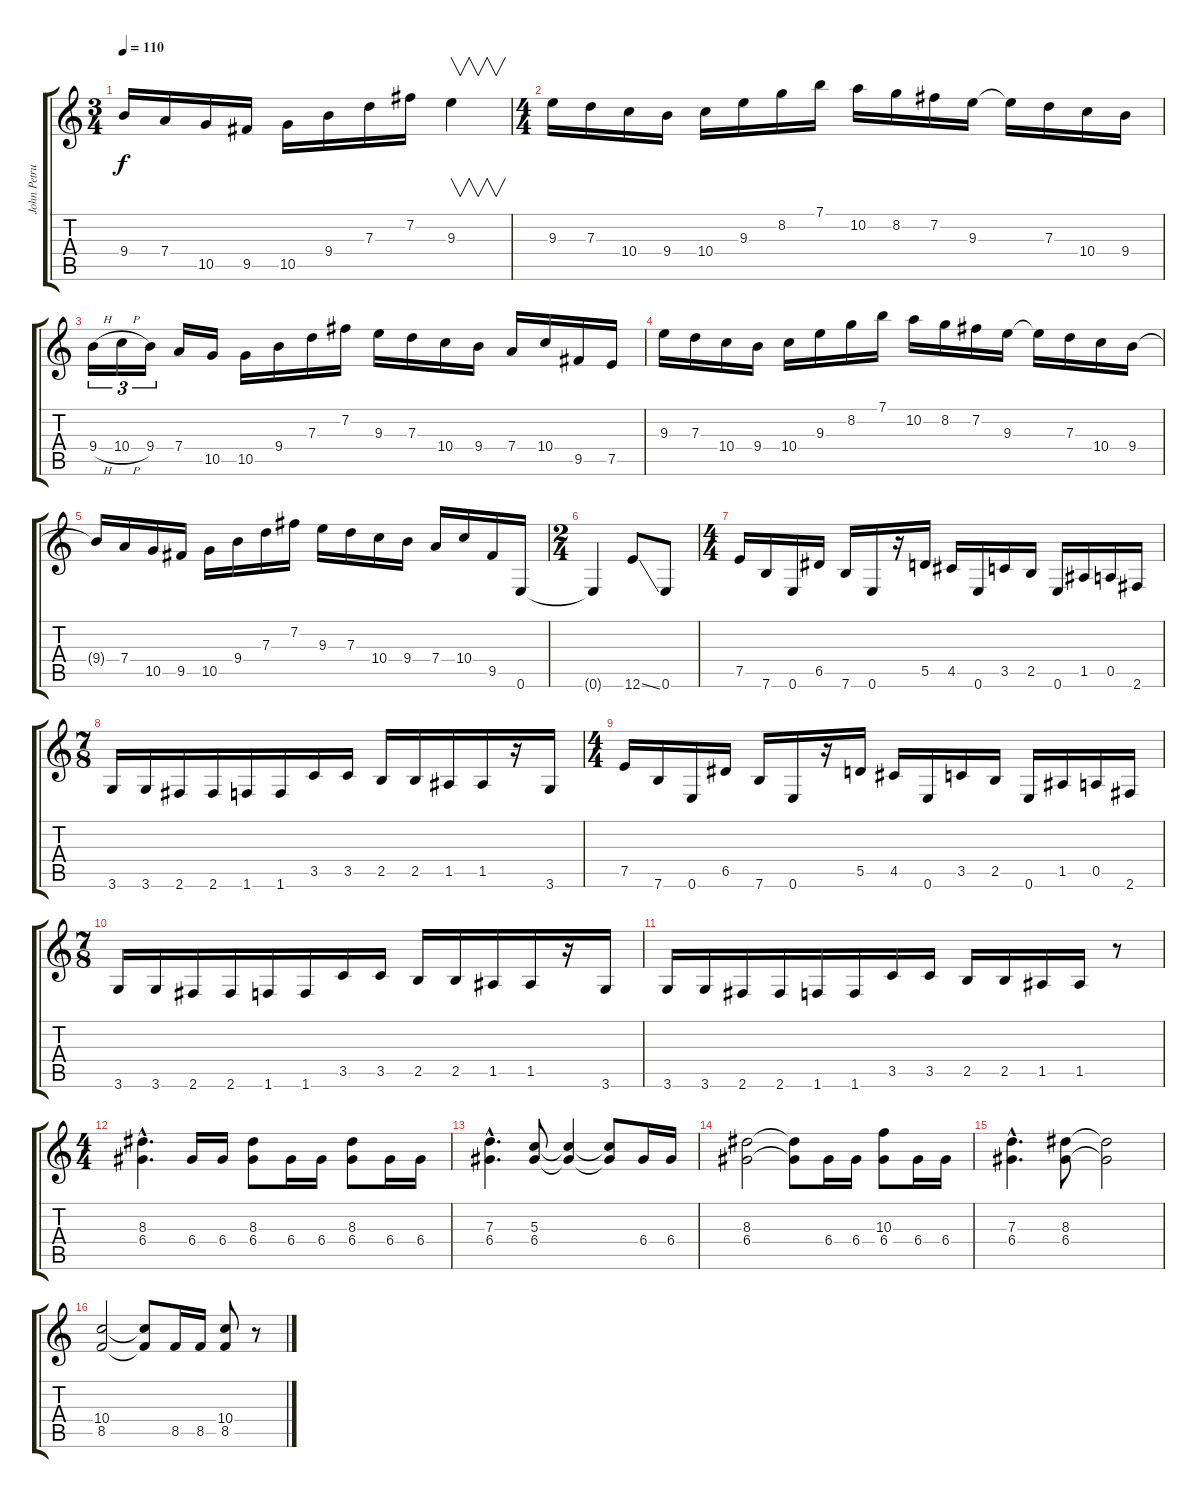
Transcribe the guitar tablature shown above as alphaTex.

\track ("John Petrucci - Guitar" "John Petru") {instrument distortionguitar}
\staff {score tabs}
\tuning (E4 B3 G3 D3 A2 E2) {hide}
\ts (3 4)
\tempo 110
\clef g2
\ks c
9.4{t}.16{dy f} 7.4.16 10.5.16 9.5.16 10.5.16 9.4.16 7.3.16 7.2.16 9.3.4{v} |
\ts (4 4)
9.3.16 7.3.16 10.4.16 9.4.16 10.4.16 9.3.16 8.2.16 7.1.16 10.2.16 8.2.16 7.2.16 9.3.16 9.3{t}.16 7.3.16 10.4.16 9.4.16 |
9.4{h}.16{tu (3 2)} 10.4{h}.16{tu (3 2)} 9.4.16{tu (3 2)} 7.4.16 10.5.16 10.5.16 9.4.16 7.3.16 7.2.16 9.3.16 7.3.16 10.4.16 9.4.16 7.4.16 10.4.16 9.5.16 7.5.16 |
9.3.16 7.3.16 10.4.16 9.4.16 10.4.16 9.3.16 8.2.16 7.1.16 10.2.16 8.2.16 7.2.16 9.3.16 9.3{t}.16 7.3.16 10.4.16 9.4.16 |
9.4{t}.16 7.4.16 10.5.16 9.5.16 10.5.16 9.4.16 7.3.16 7.2.16 9.3.16 7.3.16 10.4.16 9.4.16 7.4.16 10.4.16 9.5.16 0.6.16 |
\ts (2 4)
0.6{t}.4 12.6{ss}.8 0.6.8 |
\ts (4 4)
7.5.16 7.6.16 0.6.16 6.5.16 7.6.16 0.6.16 r.16 5.5.16 4.5.16 0.6.16 3.5.16 2.5.16 0.6.16 1.5.16 0.5.16 2.6.16 |
\ts (7 8)
3.6.16 3.6.16 2.6.16 2.6.16 1.6.16 1.6.16 3.5.16 3.5.16 2.5.16 2.5.16 1.5.16 1.5.16 r.16 3.6.16 |
\ts (4 4)
7.5.16 7.6.16 0.6.16 6.5.16 7.6.16 0.6.16 r.16 5.5.16 4.5.16 0.6.16 3.5.16 2.5.16 0.6.16 1.5.16 0.5.16 2.6.16 |
\ts (7 8)
3.6.16 3.6.16 2.6.16 2.6.16 1.6.16 1.6.16 3.5.16 3.5.16 2.5.16 2.5.16 1.5.16 1.5.16 r.16 3.6.16 |
3.6.16 3.6.16 2.6.16 2.6.16 1.6.16 1.6.16 3.5.16 3.5.16 2.5.16 2.5.16 1.5.16 1.5.16 r.8 |
\ts (4 4)
(8.3{hac} 6.4{hac}).4{d} 6.4.16 6.4.16 (8.3 6.4).8 6.4.16 6.4.16 (8.3 6.4).8 6.4.16 6.4.16 |
(7.3{hac} 6.4{hac}).4{d} (5.3 6.4).8 (5.3{t} 6.4{t}).4 (5.3{t} 6.4{t}).8 6.4.16 6.4.16 |
(8.3 6.4).2 (8.3{t} 6.4{t}).8 6.4.16 6.4.16 (10.3 6.4).8 6.4.16 6.4.16 |
(7.3{hac} 6.4{hac}).4{d} (8.3 6.4).8 (8.3{t} 6.4{t}).2 |
(10.4 8.5).2 (10.4{t} 8.5{t}).8 8.5.16 8.5.16 (10.4 8.5).8 r.8
